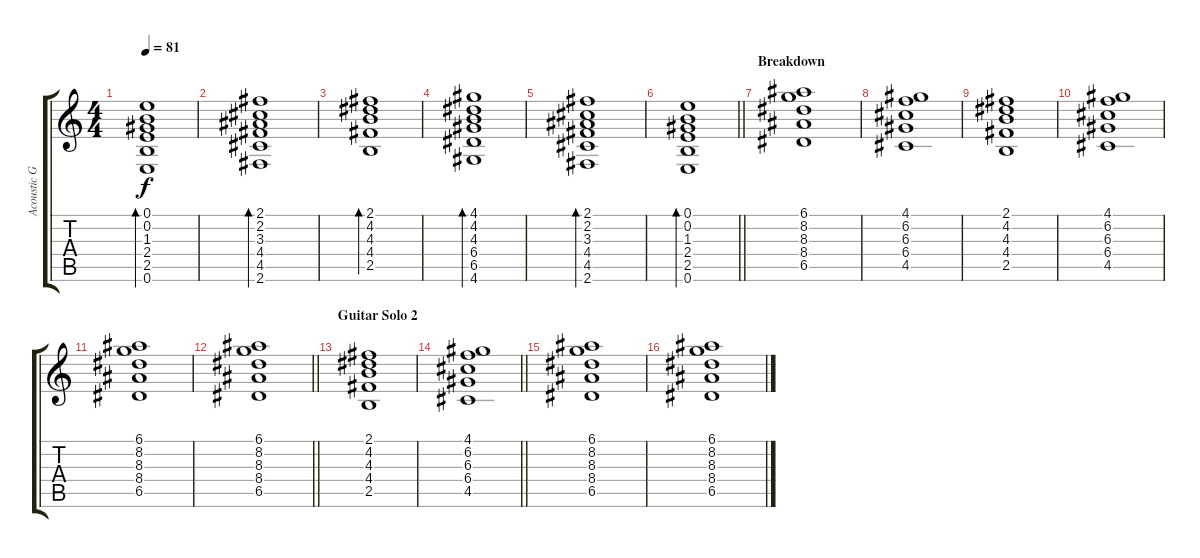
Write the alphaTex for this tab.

\track ("Acoustic Guitar " "Acoustic G") {instrument acousticguitarsteel}
\staff {score tabs}
\tuning (E4 B3 G3 D3 A2 E2) {hide}
\ts (4 4)
\tempo 81
\clef g2
\ks c
(0.1 0.2 1.3 2.4 2.5 0.6).1{bd 60 dy f} |
(2.1 2.2 3.3 4.4 4.5 2.6).1{bd 60} |
(2.1 4.2 4.3 4.4 2.5).1{bd 60} |
(4.1 4.2 4.3 6.4 6.5 4.6).1{bd 60} |
(2.1 2.2 3.3 4.4 4.5 2.6).1{bd 60} |
\barLineRight lightlight
(0.1 0.2 1.3 2.4 2.5 0.6).1{bd 60} |
\section ("" "Breakdown")
(6.1 8.2 8.3 8.4 6.5).1 |
(4.1 6.2 6.3 6.4 4.5).1 |
(2.1 4.2 4.3 4.4 2.5).1 |
(4.1 6.2 6.3 6.4 4.5).1 |
(6.1 8.2 8.3 8.4 6.5).1 |
\barLineRight lightlight
(6.1 8.2 8.3 8.4 6.5).1 |
\section ("" "Guitar Solo 2")
(2.1 4.2 4.3 4.4 2.5).1 |
\barLineRight lightlight
(4.1 6.2 6.3 6.4 4.5).1 |
(6.1 8.2 8.3 8.4 6.5).1 |
(6.1 8.2 8.3 8.4 6.5).1
